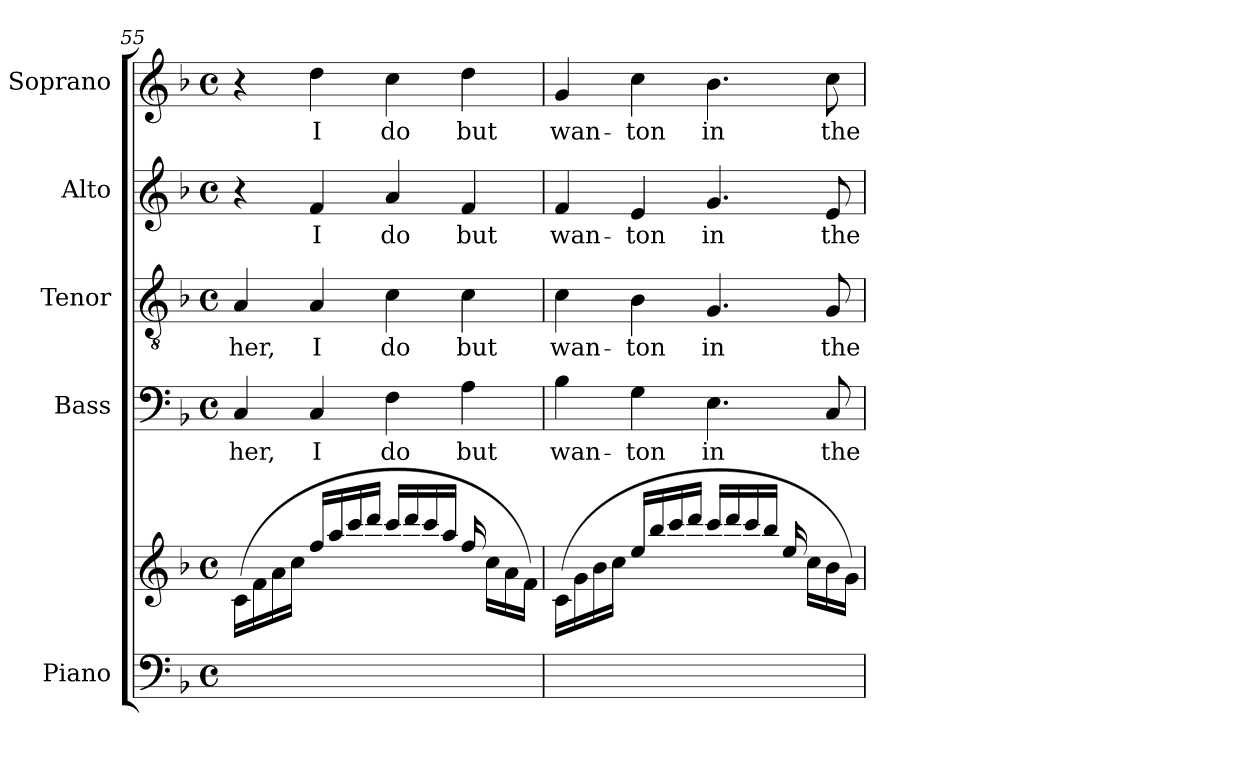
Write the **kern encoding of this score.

**kern	**kern	**kern	**text	**kern	**text	**kern	**text	**kern	**text
*part5	*part5	*part4	*part4	*part3	*part3	*part2	*part2	*part1	*part1
*staff6	*staff5	*staff4	*staff4	*staff3	*staff3	*staff2	*staff2	*staff1	*staff1
*I"Piano	*	*I"Bass	*	*I"Tenor	*	*I"Alto	*	*I"Soprano	*
*I'Pno	*	*	*	*	*	*	*	*	*
*clefF4	*clefG2	*clefF4	*	*clefGv2	*	*clefG2	*	*clefG2	*
*k[b-]	*k[b-]	*k[b-]	*	*k[b-]	*	*k[b-]	*	*k[b-]	*
*M4/4	*M4/4	*M4/4	*	*M4/4	*	*M4/4	*	*M4/4	*
*met(c)	*met(c)	*met(c)	*	*met(c)	*	*met(c)	*	*met(c)	*
=55	=55	=55	=55	=55	=55	=55	=55	=55	=55
1ryy	(16c\LL	4C/	her,	4A/	her,	4r	.	4r	.
.	16f\	.	.	.	.	.	.	.	.
.	16a\	.	.	.	.	.	.	.	.
.	16cc\JJ	.	.	.	.	.	.	.	.
.	16ff/LL	4C/	I	4A/	I	4f/	I	4dd\	I
.	16aa/	.	.	.	.	.	.	.	.
.	16ccc/	.	.	.	.	.	.	.	.
.	16ddd/JJ	.	.	.	.	.	.	.	.
.	16ccc/LL	4F\	do	4c\	do	4a/	do	4cc\	do
.	16ddd/	.	.	.	.	.	.	.	.
.	16ccc/	.	.	.	.	.	.	.	.
.	16aa/JJ	.	.	.	.	.	.	.	.
.	16ff/	4A\	but	4c\	but	4f/	but	4dd\	but
.	16cc\LL	.	.	.	.	.	.	.	.
.	16a\	.	.	.	.	.	.	.	.
.	16f\JJ)	.	.	.	.	.	.	.	.
=56	=56	=56	=56	=56	=56	=56	=56	=56	=56
1ryy	(16c\LL	4B-\	wan-	4c\	wan-	4f/	wan-	4g/	wan-
.	16g\	.	.	.	.	.	.	.	.
.	16b-\	.	.	.	.	.	.	.	.
.	16cc\JJ	.	.	.	.	.	.	.	.
.	16ee/LL	4G\	-ton	4B-\	-ton	4e/	-ton	4cc\	-ton
.	16bb-/	.	.	.	.	.	.	.	.
.	16ccc/	.	.	.	.	.	.	.	.
.	16ddd/JJ	.	.	.	.	.	.	.	.
.	16ccc/LL	4.E\	in	4.G/	in	4.g/	in	4.b-\	in
.	16ddd/	.	.	.	.	.	.	.	.
.	16ccc/	.	.	.	.	.	.	.	.
.	16bb-/JJ	.	.	.	.	.	.	.	.
.	16ee/	.	.	.	.	.	.	.	.
.	16cc\LL	.	.	.	.	.	.	.	.
.	16b-\	8C/	the	8G/	the	8e/	the	8cc\	the
.	16g\JJ)	.	.	.	.	.	.	.	.
=	=	=	=	=	=	=	=	=	=
*-	*-	*-	*-	*-	*-	*-	*-	*-	*-
